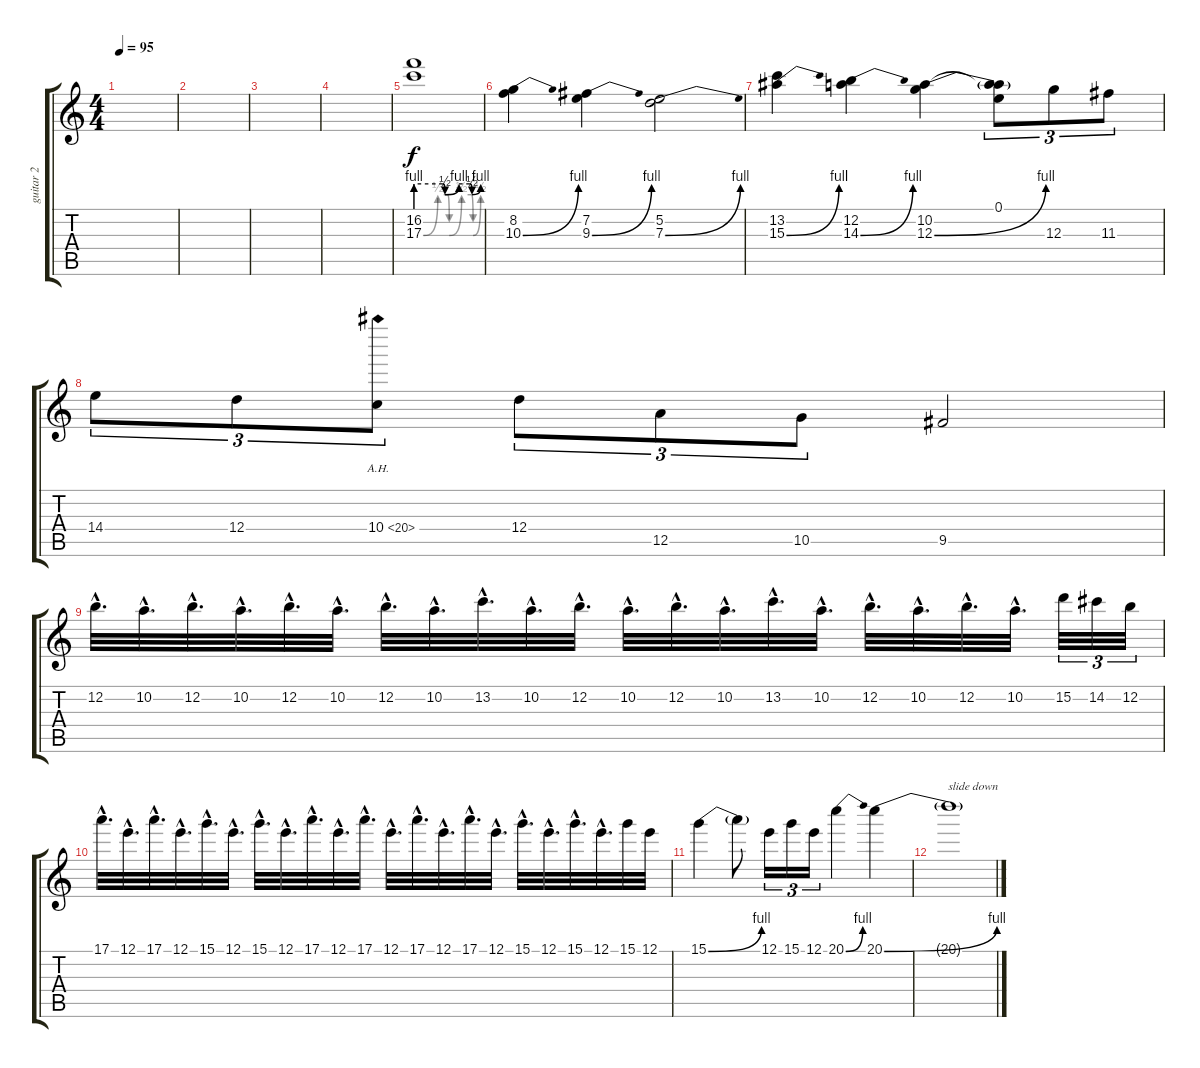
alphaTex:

\track ("guitar 2" "guitar 2") {instrument distortionguitar}
\staff {score tabs}
\tuning (E4 B3 G3 D3 A2 E2) {hide}
\ts (4 4)
\tempo 95
\clef g2
\ks c
|
|
|
|
(16.2{be (custom 0 4 25 4 27 2 40 4 50 4 52 2 60 4)} 17.3{be (custom 0 0 15 2 25 2 27 0 40 2 50 2 52 0 60 2)}).1 |
(8.2 10.3{be (bend 0 0 60 4)}).4 (7.2 9.3{be (bend 0 0 60 4)}).4 (5.2 7.3{be (bend 0 0 60 4)}).2 |
(13.2 15.3{be (bend 0 0 60 4)}).4 (12.2 14.3{be (bend 0 0 60 4)}).4 (10.2 12.3{be (bend 0 0 60 4)}).4 (0.1 10.2{t} 12.3{t}).8{tu (3 2)} 12.3.8{tu (3 2)} 11.3.8{tu (3 2)} |
14.4.8{tu (3 2)} 12.4.8{tu (3 2)} 10.4{ah 10}.8{tu (3 2)} 12.4.8{tu (3 2)} 12.5.8{tu (3 2)} 10.5.8{tu (3 2)} 9.5.2 |
12.2{hac}.32{d} 10.2{hac}.32{d} 12.2{hac}.32{d} 10.2{hac}.32{d} 12.2{hac}.32{d} 10.2{hac}.32{d} 12.2{hac}.32{d} 10.2{hac}.32{d} 13.2{hac}.32{d} 10.2{hac}.32{d} 12.2{hac}.32{d} 10.2{hac}.32{d} 12.2{hac}.32{d} 10.2{hac}.32{d} 13.2{hac}.32{d} 10.2{hac}.32{d} 12.2{hac}.32{d} 10.2{hac}.32{d} 12.2{hac}.32{d} 10.2{hac}.32{d} 15.2.32{tu (3 2)} 14.2.32{tu (3 2)} 12.2.32{tu (3 2)} |
17.1{hac}.32{d} 12.1{hac}.32{d} 17.1{hac}.32{d} 12.1{hac}.32{d} 15.1{hac}.32{d} 12.1{hac}.32{d} 15.1{hac}.32{d} 12.1{hac}.32{d} 17.1{hac}.32{d} 12.1{hac}.32{d} 17.1{hac}.32{d} 12.1{hac}.32{d} 17.1{hac}.32{d} 12.1{hac}.32{d} 17.1{hac}.32{d} 12.1{hac}.32{d} 15.1{hac}.32{d} 12.1{hac}.32{d} 15.1{hac}.32{d} 12.1{hac}.32{d} 15.1.32 12.1.32 |
15.1{be (bend 0 0 60 4)}.4 15.1{t}.8 12.1.16{tu (3 2)} 15.1.16{tu (3 2)} 12.1.16{tu (3 2)} 20.1{be (bend 0 0 60 4)}.4 20.1{be (bend 0 0 60 4)}.4 |
20.1{t}.1{txt "slide down"}
